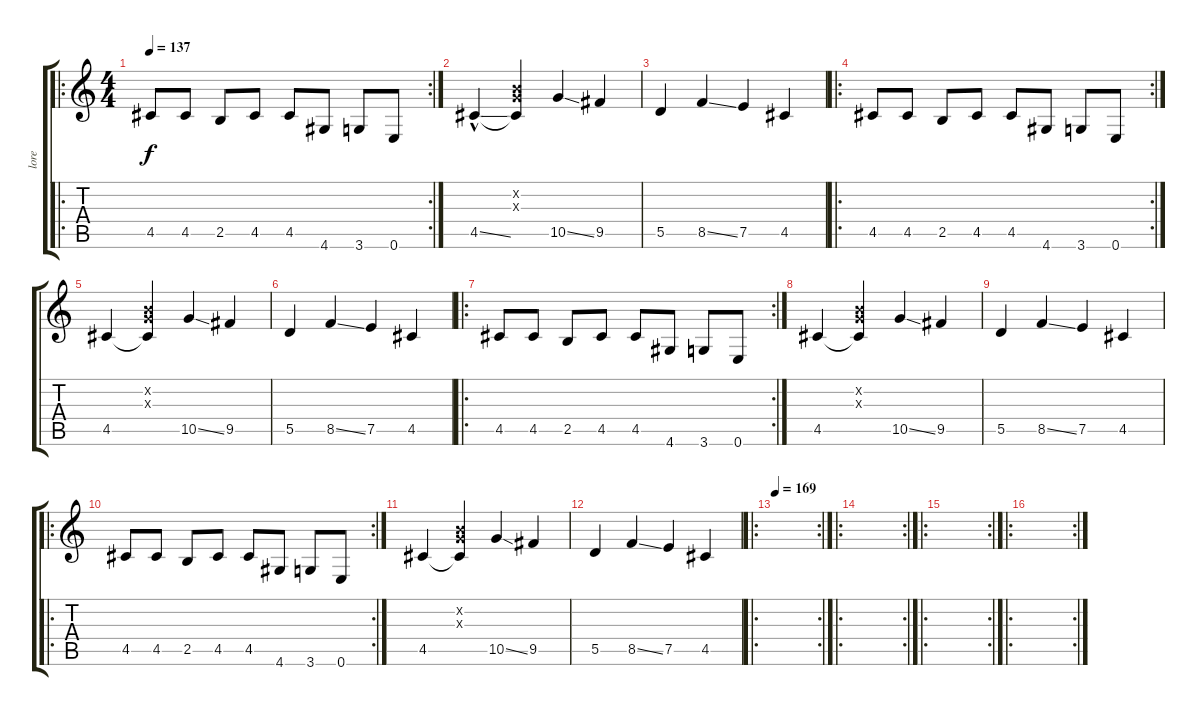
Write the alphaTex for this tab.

\track ("lore" "lore") {instrument electricguitarmuted}
\staff {score tabs}
\tuning (E4 B3 G3 D3 A2 E2) {hide}
\ro
\rc 2
\ts (4 4)
\tempo 137
\clef g2
\ks c
4.5.8{dy f instrument electricguitarmuted} 4.5.8 2.5.8 4.5.8 4.5.8 4.6.8 3.6.8 0.6.8 |
4.5{ss hac}.4{instrument distortionguitar} (0.2{x} 0.3{x} 4.5{t}).4 10.5{ss}.4 9.5.4 |
5.5.4 8.5{ss}.4 7.5.4 4.5.4 |
\ro
\rc 2
4.5.8{instrument electricguitarmuted} 4.5.8 2.5.8 4.5.8 4.5.8 4.6.8 3.6.8 0.6.8 |
4.5.4{instrument distortionguitar} (0.2{x} 0.3{x} 4.5{t}).4 10.5{ss}.4 9.5.4 |
5.5.4 8.5{ss}.4 7.5.4 4.5.4 |
\ro
\rc 2
4.5.8{instrument electricguitarmuted} 4.5.8 2.5.8 4.5.8 4.5.8 4.6.8 3.6.8 0.6.8 |
4.5.4{instrument distortionguitar} (0.2{x} 0.3{x} 4.5{t}).4 10.5{ss}.4 9.5.4 |
5.5.4 8.5{ss}.4 7.5.4 4.5.4 |
\ro
\rc 2
4.5.8{instrument electricguitarmuted} 4.5.8 2.5.8 4.5.8 4.5.8 4.6.8 3.6.8 0.6.8 |
4.5.4{instrument distortionguitar} (0.2{x} 0.3{x} 4.5{t}).4 10.5{ss}.4 9.5.4 |
5.5.4 8.5{ss}.4 7.5.4 4.5.4 |
\ro
\rc 2
\tempo 169
|
\ro
\rc 2
|
\ro
\rc 2
|
\ro
\rc 2
